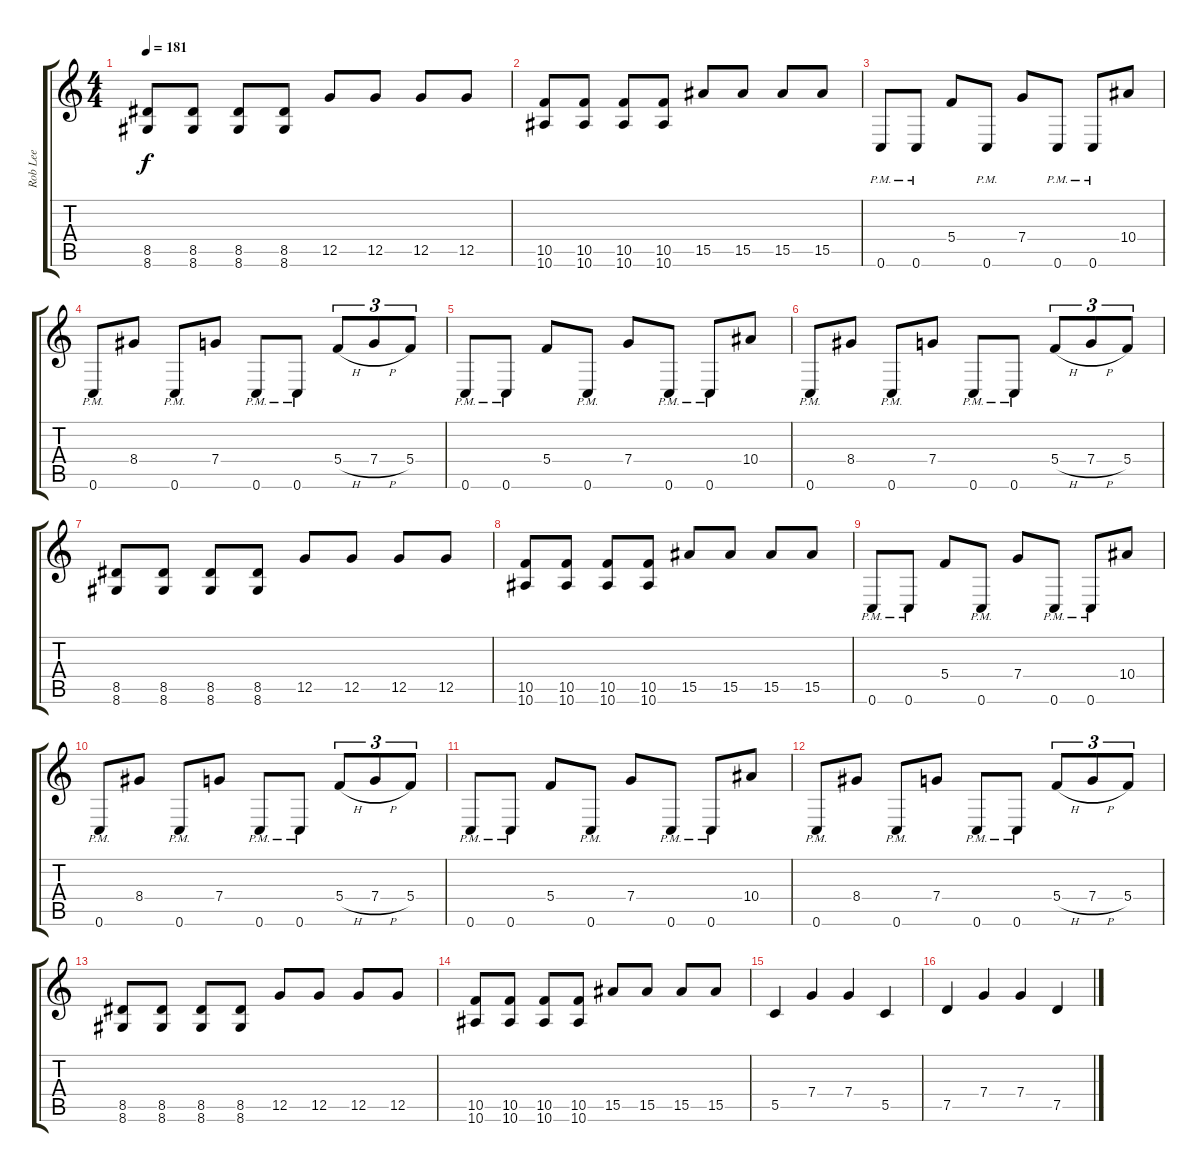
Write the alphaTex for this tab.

\track ("Rob Lee" "Rob Lee") {instrument overdrivenguitar}
\staff {score tabs}
\tuning (D4 A3 F3 C3 G2 C2) {hide}
\ts (4 4)
\tempo 181
\clef g2
\ks c
(8.5 8.6).8{dy f} (8.5 8.6).8 (8.5 8.6).8 (8.5 8.6).8 12.5.8 12.5.8 12.5.8 12.5.8 |
(10.5 10.6).8 (10.5 10.6).8 (10.5 10.6).8 (10.5 10.6).8 15.5.8 15.5.8 15.5.8 15.5.8 |
0.6{pm}.8 0.6{pm}.8 5.4.8 0.6{pm}.8 7.4.8 0.6{pm}.8 0.6{pm}.8 10.4.8 |
0.6{pm}.8 8.4.8 0.6{pm}.8 7.4.8 0.6{pm}.8 0.6{pm}.8 5.4{h}.8{tu (3 2)} 7.4{h}.8{tu (3 2)} 5.4.8{tu (3 2)} |
0.6{pm}.8 0.6{pm}.8 5.4.8 0.6{pm}.8 7.4.8 0.6{pm}.8 0.6{pm}.8 10.4.8 |
0.6{pm}.8 8.4.8 0.6{pm}.8 7.4.8 0.6{pm}.8 0.6{pm}.8 5.4{h}.8{tu (3 2)} 7.4{h}.8{tu (3 2)} 5.4.8{tu (3 2)} |
(8.5 8.6).8 (8.5 8.6).8 (8.5 8.6).8 (8.5 8.6).8 12.5.8 12.5.8 12.5.8 12.5.8 |
(10.5 10.6).8 (10.5 10.6).8 (10.5 10.6).8 (10.5 10.6).8 15.5.8 15.5.8 15.5.8 15.5.8 |
0.6{pm}.8 0.6{pm}.8 5.4.8 0.6{pm}.8 7.4.8 0.6{pm}.8 0.6{pm}.8 10.4.8 |
0.6{pm}.8 8.4.8 0.6{pm}.8 7.4.8 0.6{pm}.8 0.6{pm}.8 5.4{h}.8{tu (3 2)} 7.4{h}.8{tu (3 2)} 5.4.8{tu (3 2)} |
0.6{pm}.8 0.6{pm}.8 5.4.8 0.6{pm}.8 7.4.8 0.6{pm}.8 0.6{pm}.8 10.4.8 |
0.6{pm}.8 8.4.8 0.6{pm}.8 7.4.8 0.6{pm}.8 0.6{pm}.8 5.4{h}.8{tu (3 2)} 7.4{h}.8{tu (3 2)} 5.4.8{tu (3 2)} |
(8.5 8.6).8 (8.5 8.6).8 (8.5 8.6).8 (8.5 8.6).8 12.5.8 12.5.8 12.5.8 12.5.8 |
(10.5 10.6).8 (10.5 10.6).8 (10.5 10.6).8 (10.5 10.6).8 15.5.8 15.5.8 15.5.8 15.5.8 |
5.5.4 7.4.4 7.4.4 5.5.4 |
7.5.4 7.4.4 7.4.4 7.5.4
